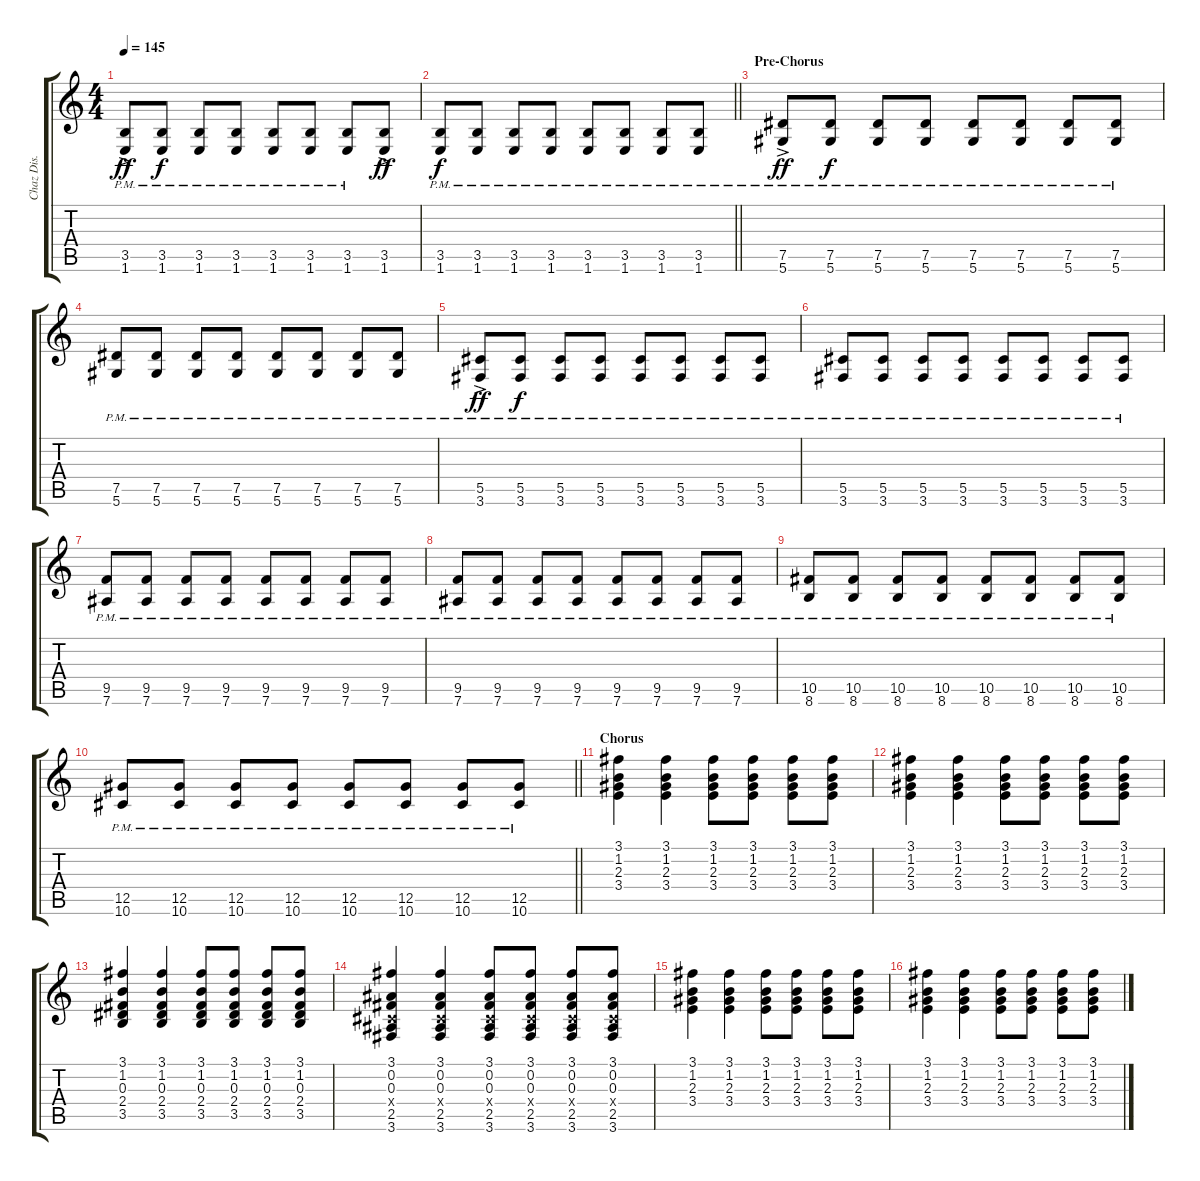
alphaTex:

\track ("Chaz Dis." "Chaz Dis.") {instrument distortionguitar}
\staff {score tabs}
\tuning (Eb4 Bb3 Gb3 Db3 Ab2 Eb2) {hide}
\ts (4 4)
\tempo 145
\clef g2
\ks c
(3.5{ac pm} 1.6{ac pm}).8{dy ff} (3.5{pm} 1.6{pm}).8{dy f} (3.5{pm} 1.6{pm}).8 (3.5{pm} 1.6{pm}).8 (3.5{pm} 1.6{pm}).8 (3.5{pm} 1.6{pm}).8 (3.5{pm} 1.6{pm}).8 (3.5{ac} 1.6).8{dy ff} |
\barLineRight lightlight
(3.5{pm} 1.6{pm}).8{dy f} (3.5{pm} 1.6{pm}).8 (3.5{pm} 1.6{pm}).8 (3.5{pm} 1.6{pm}).8 (3.5{pm} 1.6{pm}).8 (3.5{pm} 1.6{pm}).8 (3.5{pm} 1.6{pm}).8 (3.5{pm} 1.6{pm}).8 |
\section ("" "Pre-Chorus")
(7.5{ac pm} 5.6{ac pm}).8{dy ff} (7.5{pm} 5.6{pm}).8{dy f} (7.5{pm} 5.6{pm}).8 (7.5{pm} 5.6{pm}).8 (7.5{pm} 5.6{pm}).8 (7.5{pm} 5.6{pm}).8 (7.5{pm} 5.6{pm}).8 (7.5{pm} 5.6{pm}).8 |
(7.5{pm} 5.6{pm}).8 (7.5{pm} 5.6{pm}).8 (7.5{pm} 5.6{pm}).8 (7.5{pm} 5.6{pm}).8 (7.5{pm} 5.6{pm}).8 (7.5{pm} 5.6{pm}).8 (7.5{pm} 5.6{pm}).8 (7.5{pm} 5.6{pm}).8 |
(5.5{ac pm} 3.6{ac pm}).8{dy ff} (5.5{pm} 3.6{pm}).8{dy f} (5.5{pm} 3.6{pm}).8 (5.5{pm} 3.6{pm}).8 (5.5{pm} 3.6{pm}).8 (5.5{pm} 3.6{pm}).8 (5.5{pm} 3.6{pm}).8 (5.5{pm} 3.6{pm}).8 |
(5.5{pm} 3.6{pm}).8 (5.5{pm} 3.6{pm}).8 (5.5{pm} 3.6{pm}).8 (5.5{pm} 3.6{pm}).8 (5.5{pm} 3.6{pm}).8 (5.5{pm} 3.6{pm}).8 (5.5{pm} 3.6{pm}).8 (5.5{pm} 3.6{pm}).8 |
(9.5{pm} 7.6{pm}).8 (9.5{pm} 7.6{pm}).8 (9.5{pm} 7.6{pm}).8 (9.5{pm} 7.6{pm}).8 (9.5{pm} 7.6{pm}).8 (9.5{pm} 7.6{pm}).8 (9.5{pm} 7.6{pm}).8 (9.5{pm} 7.6{pm}).8 |
(9.5{pm} 7.6{pm}).8 (9.5{pm} 7.6{pm}).8 (9.5{pm} 7.6{pm}).8 (9.5{pm} 7.6{pm}).8 (9.5{pm} 7.6{pm}).8 (9.5{pm} 7.6{pm}).8 (9.5{pm} 7.6{pm}).8 (9.5{pm} 7.6{pm}).8 |
(10.5{pm} 8.6{pm}).8 (10.5{pm} 8.6{pm}).8 (10.5{pm} 8.6).8 (10.5{pm} 8.6{pm}).8 (10.5{pm} 8.6{pm}).8 (10.5{pm} 8.6{pm}).8 (10.5{pm} 8.6{pm}).8 (10.5{pm} 8.6{pm}).8 |
\barLineRight lightlight
(12.5{pm} 10.6{pm}).8 (12.5{pm} 10.6{pm}).8 (12.5{pm} 10.6{pm}).8 (12.5{pm} 10.6{pm}).8 (12.5{pm} 10.6{pm}).8 (12.5{pm} 10.6{pm}).8 (12.5{pm} 10.6{pm}).8 (12.5{pm} 10.6{pm}).8 |
\section ("" "Chorus")
(3.1 1.2 2.3 3.4).4 (3.1 1.2 2.3 3.4).4 (3.1 1.2 2.3 3.4).8 (3.1 1.2 2.3 3.4).8 (3.1 1.2 2.3 3.4).8 (3.1 1.2 2.3 3.4).8 |
(3.1 1.2 2.3 3.4).4 (3.1 1.2 2.3 3.4).4 (3.1 1.2 2.3 3.4).8 (3.1 1.2 2.3 3.4).8 (3.1 1.2 2.3 3.4).8 (3.1 1.2 2.3 3.4).8 |
(3.1 1.2 0.3 2.4 3.5).4 (3.1 1.2 0.3 2.4 3.5).4 (3.1 1.2 0.3 2.4 3.5).8 (3.1 1.2 0.3 2.4 3.5).8 (3.1 1.2 0.3 2.4 3.5).8 (3.1 1.2 0.3 2.4 3.5).8 |
(3.1 0.2 0.3 0.4{x} 2.5 3.6).4 (3.1 0.2 0.3 0.4{x} 2.5 3.6).4 (3.1 0.2 0.3 0.4{x} 2.5 3.6).8 (3.1 0.2 0.3 0.4{x} 2.5 3.6).8 (3.1 0.2 0.3 0.4{x} 2.5 3.6).8 (3.1 0.2 0.3 0.4{x} 2.5 3.6).8 |
(3.1 1.2 2.3 3.4).4 (3.1 1.2 2.3 3.4).4 (3.1 1.2 2.3 3.4).8 (3.1 1.2 2.3 3.4).8 (3.1 1.2 2.3 3.4).8 (3.1 1.2 2.3 3.4).8 |
(3.1 1.2 2.3 3.4).4 (3.1 1.2 2.3 3.4).4 (3.1 1.2 2.3 3.4).8 (3.1 1.2 2.3 3.4).8 (3.1 1.2 2.3 3.4).8 (3.1 1.2 2.3 3.4).8
